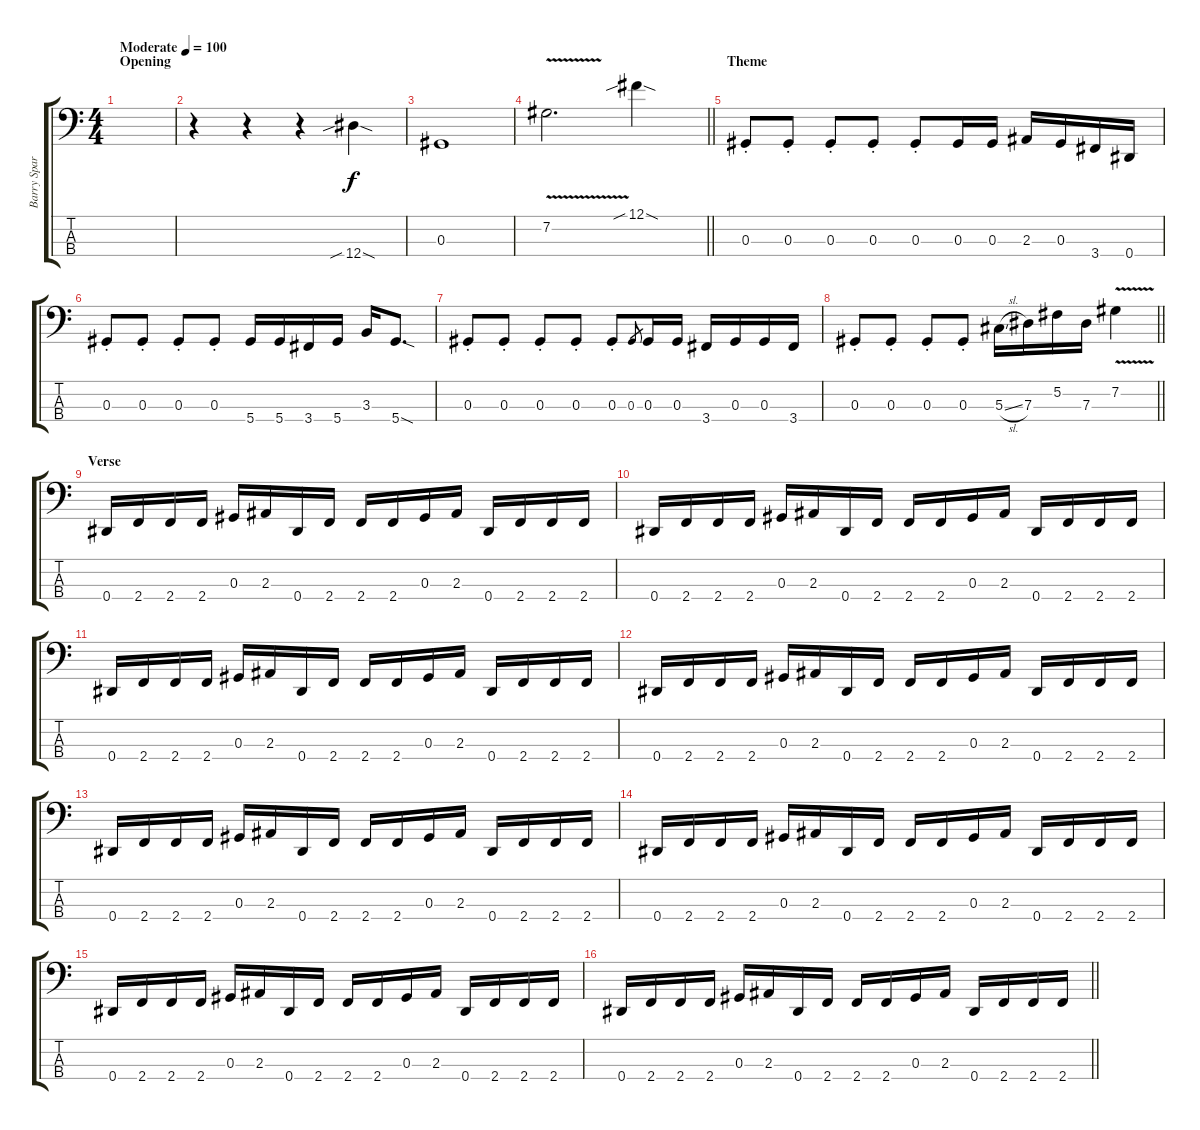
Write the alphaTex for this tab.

\track ("Barry Sparks" "Barry Spar") {instrument electricbassfinger}
\staff {score tabs}
\tuning (Gb2 Db2 Ab1 Eb1) {hide}
\ts (4 4)
\section ("" "Opening")
\tempo (100 "Moderate")
\clef f4
\ks c
|
r.4 r.4 r.4 12.4{sib sod}.4 |
0.3.1 |
\barLineRight lightlight
7.2{v}.2{d} 12.1{sib sod}.4 |
\section ("" "Theme")
0.3{st}.8 0.3{st}.8 0.3{st}.8 0.3{st}.8 0.3{st}.8 0.3.16 0.3.16 2.3.16 0.3.16 3.4.16 0.4.16 |
0.3{st}.8 0.3{st}.8 0.3{st}.8 0.3{st}.8 5.4.16 5.4.16 3.4.16 5.4.16 3.3.16 5.4{sod}.8{d} |
0.3{st}.8 0.3{st}.8 0.3{st}.8 0.3{st}.8 0.3{st}.8 0.3.8{gr} 0.3.16 0.3.16 3.4.16 0.3.16 0.3.16 3.4.16 |
\barLineRight lightlight
0.3{st}.8 0.3{st}.8 0.3{st}.8 0.3{st}.8 5.3{sl}.16 7.3.16 5.2.16 7.3.16 7.2{v}.4 |
\section ("" "Verse")
0.4.16 2.4.16 2.4.16 2.4.16 0.3.16 2.3.16 0.4.16 2.4.16 2.4.16 2.4.16 0.3.16 2.3.16 0.4.16 2.4.16 2.4.16 2.4.16 |
0.4.16 2.4.16 2.4.16 2.4.16 0.3.16 2.3.16 0.4.16 2.4.16 2.4.16 2.4.16 0.3.16 2.3.16 0.4.16 2.4.16 2.4.16 2.4.16 |
0.4.16 2.4.16 2.4.16 2.4.16 0.3.16 2.3.16 0.4.16 2.4.16 2.4.16 2.4.16 0.3.16 2.3.16 0.4.16 2.4.16 2.4.16 2.4.16 |
0.4.16 2.4.16 2.4.16 2.4.16 0.3.16 2.3.16 0.4.16 2.4.16 2.4.16 2.4.16 0.3.16 2.3.16 0.4.16 2.4.16 2.4.16 2.4.16 |
0.4.16 2.4.16 2.4.16 2.4.16 0.3.16 2.3.16 0.4.16 2.4.16 2.4.16 2.4.16 0.3.16 2.3.16 0.4.16 2.4.16 2.4.16 2.4.16 |
0.4.16 2.4.16 2.4.16 2.4.16 0.3.16 2.3.16 0.4.16 2.4.16 2.4.16 2.4.16 0.3.16 2.3.16 0.4.16 2.4.16 2.4.16 2.4.16 |
0.4.16 2.4.16 2.4.16 2.4.16 0.3.16 2.3.16 0.4.16 2.4.16 2.4.16 2.4.16 0.3.16 2.3.16 0.4.16 2.4.16 2.4.16 2.4.16 |
\barLineRight lightlight
0.4.16 2.4.16 2.4.16 2.4.16 0.3.16 2.3.16 0.4.16 2.4.16 2.4.16 2.4.16 0.3.16 2.3.16 0.4.16 2.4.16 2.4.16 2.4.16
